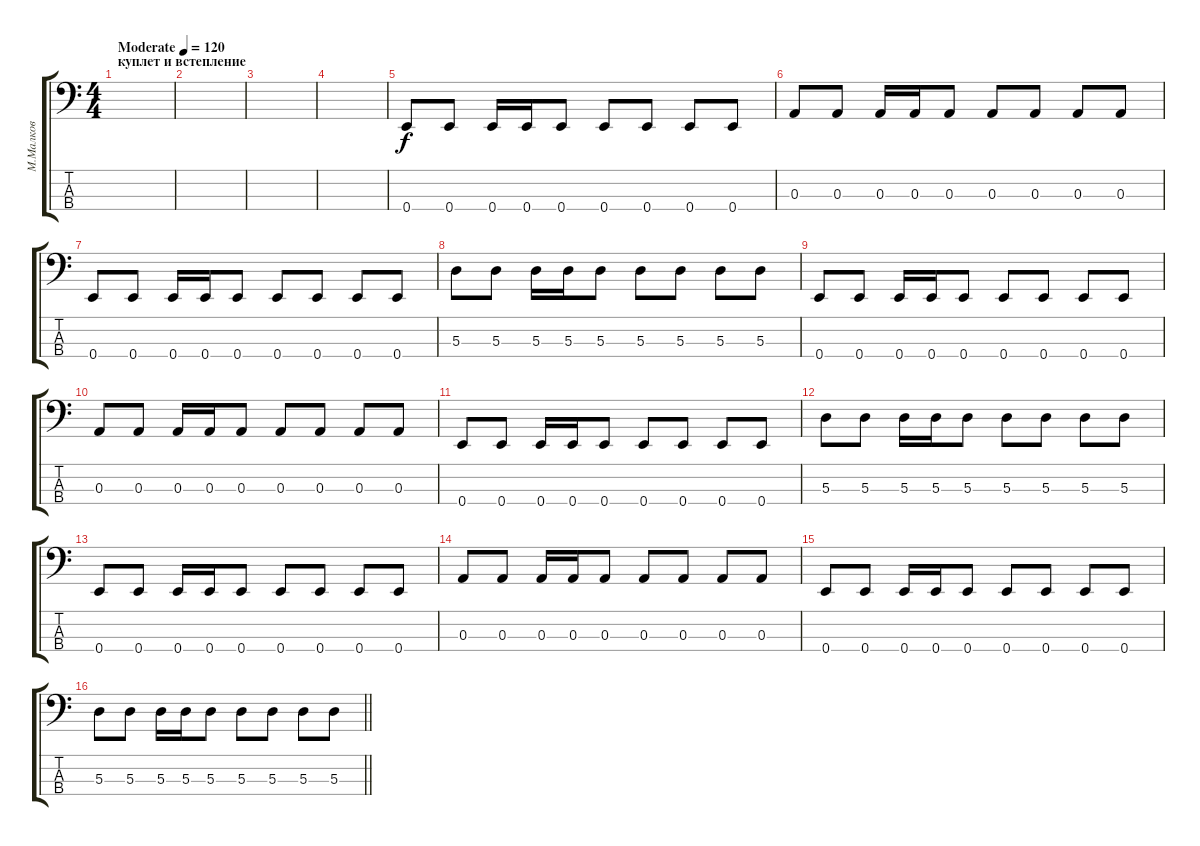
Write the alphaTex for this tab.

\track ("М.Малков" "М.Малков") {instrument electricbasspick}
\staff {score tabs}
\tuning (G2 D2 A1 E1) {hide}
\ts (4 4)
\section ("" "куплет и встепление")
\tempo (120 "Moderate")
\clef f4
\ks c
|
|
|
|
0.4.8 0.4.8 0.4.16 0.4.16 0.4.8 0.4.8 0.4.8 0.4.8 0.4.8 |
0.3.8 0.3.8 0.3.16 0.3.16 0.3.8 0.3.8 0.3.8 0.3.8 0.3.8 |
0.4.8 0.4.8 0.4.16 0.4.16 0.4.8 0.4.8 0.4.8 0.4.8 0.4.8 |
5.3.8 5.3.8 5.3.16 5.3.16 5.3.8 5.3.8 5.3.8 5.3.8 5.3.8 |
0.4.8 0.4.8 0.4.16 0.4.16 0.4.8 0.4.8 0.4.8 0.4.8 0.4.8 |
0.3.8 0.3.8 0.3.16 0.3.16 0.3.8 0.3.8 0.3.8 0.3.8 0.3.8 |
0.4.8 0.4.8 0.4.16 0.4.16 0.4.8 0.4.8 0.4.8 0.4.8 0.4.8 |
5.3.8 5.3.8 5.3.16 5.3.16 5.3.8 5.3.8 5.3.8 5.3.8 5.3.8 |
0.4.8 0.4.8 0.4.16 0.4.16 0.4.8 0.4.8 0.4.8 0.4.8 0.4.8 |
0.3.8 0.3.8 0.3.16 0.3.16 0.3.8 0.3.8 0.3.8 0.3.8 0.3.8 |
0.4.8 0.4.8 0.4.16 0.4.16 0.4.8 0.4.8 0.4.8 0.4.8 0.4.8 |
\barLineRight lightlight
5.3.8 5.3.8 5.3.16 5.3.16 5.3.8 5.3.8 5.3.8 5.3.8 5.3.8
